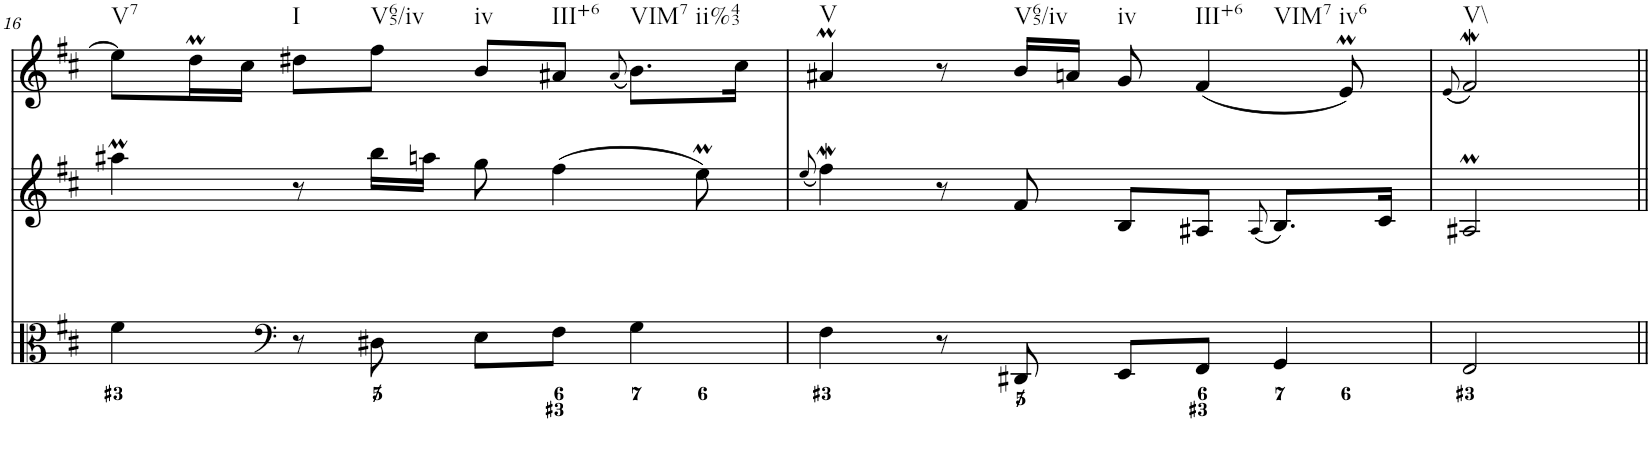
**kern	**kern	**kern
*part1	*part1	*part1
*staff3	*staff2	*staff1
*I"Piano	*	*
*I'Pno.	*	*
!!LO:PB:g=z
*clefC3	*clefG2	*clefG2
*k[f#c#]	*k[f#c#]	*k[f#c#]
*M4/4	*M4/4	*M4/4
*met(c)	*met(c)	*met(c)
=16	=16	=16
!	!	!LO:TX:b:t=V7
4f#\	4aa#Xm\	8ee\L]
.	.	16ddM\L
.	.	16cc#\JJ
*clefF4	*	*
!	!	!LO:TX:b:t=I
8r	8r	8dd#X\L
!	!	!LO:TX:b:t=V65/iv
8D#X\	16bb\LL	8ff#\J
.	16aan\JJ	.
!	!	!LO:TX:b:t=iv
8E\L	8gg\	8b/L
!	!	!LO:TX:b:t=III+6
8F#\J	4ff#\	8a#X/J
.	.	(8qa#/
!	!	!LO:TX:b:t=VIM7
!	!	!LO:TX:b:t=ii%43
4G\	.	8.b\L)
.	8eeM\	.
.	.	16cc#\Jk
=17	=17	=17
.	8qee/	.
!	!	!LO:TX:b:t=V
4F#\	4ff#W\	4a#Xm/
8r	8r	8r
!	!	!LO:TX:b:t=V65/iv
8DD#X/	8f#/	16b/LL
.	.	16an/JJ
!	!	!LO:TX:b:t=iv
8EE/L	8B/L	8g/
!	!	!LO:TX:b:t=III+6
!	!	!LO:TX:b:t=VIM7
8FF#/J	8A#X/J	(4f#/
.	8qA#/	.
4GG/	8.B/L	.
!	!	!LO:TX:b:t=iv6
.	.	8eM/)
.	16c#/Jk	.
=18	=18	=18
.	.	(8qe/
!	!	!LO:TX:b:t=V\\
2FF#/	2A#Xm/	2f#W/)
=||	=||	=||
*-	*-	*-
